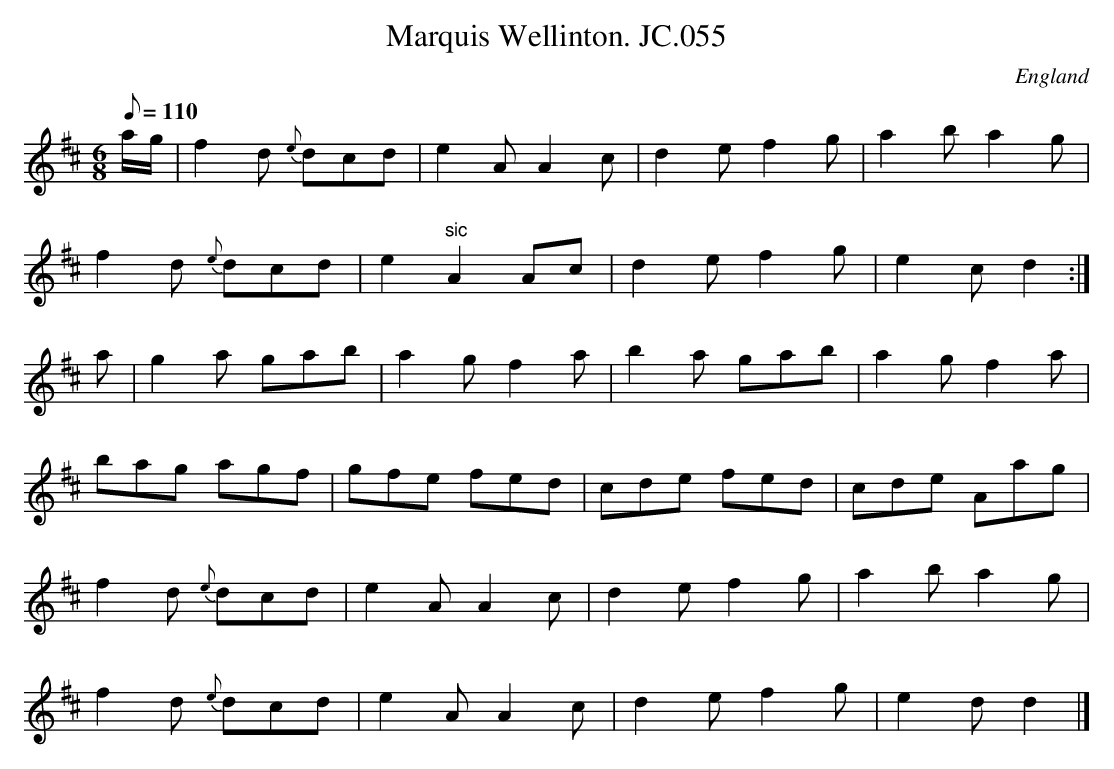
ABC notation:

X:1
T:Marquis Wellinton. JC.055
M:6/8
L:1/8
Q:110
O:England
K:D
a/g/|f2d {e}dcd|e2AA2c|d2ef2g|a2ba2g|!
f2d {e}dcd|e2"sic"A2Ac|d2ef2g|e2cd2:|!
a|g2a gab|a2gf2a|b2a gab|a2gf2a|!
bag agf|gfe fed|cde fed|cde Aag|!
f2d {e}dcd|e2AA2c|d2ef2g|a2ba2g|!
f2d {e}dcd|e2AA2c|d2ef2g|e2dd2|]
